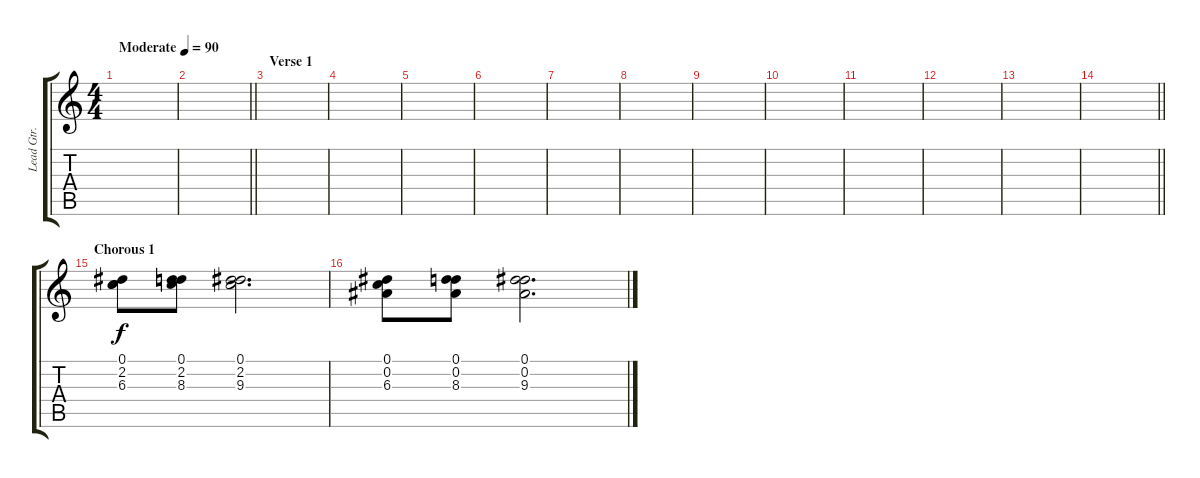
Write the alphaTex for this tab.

\track ("Lead Gtr." "Lead Gtr.") {instrument electricguitarclean}
\staff {score tabs}
\tuning (Eb4 Bb3 Gb3 Db3 Ab2 Eb2) {hide}
\ts (4 4)
\tempo (90 "Moderate")
\clef g2
\ks c
|
\barLineRight lightlight
|
\section ("" "Verse 1")
|
|
|
|
|
|
|
|
|
|
|
\barLineRight lightlight
|
\section ("" "Chorous 1")
(0.1 2.2 6.3).8 (0.1 2.2 8.3).8 (0.1 2.2 9.3).2{d} |
(0.1 0.2 6.3).8 (0.1 0.2 8.3).8 (0.1 0.2 9.3).2{d}
